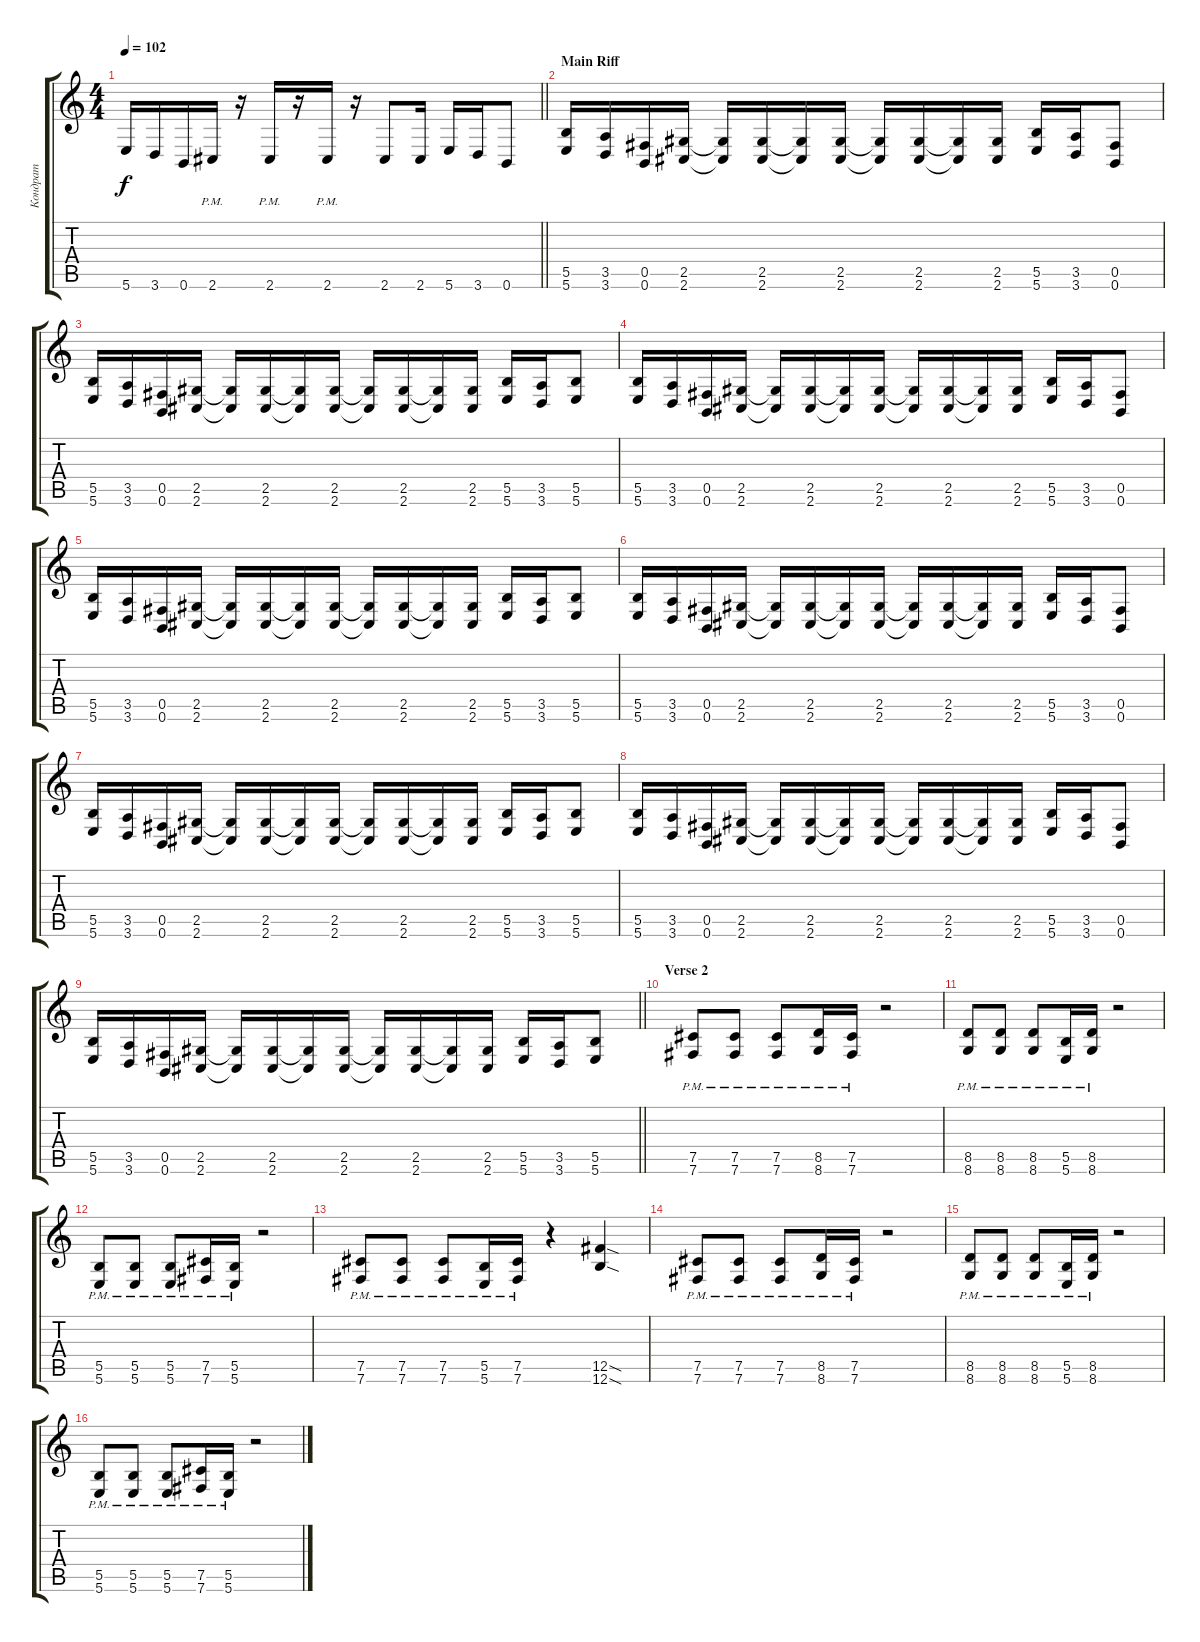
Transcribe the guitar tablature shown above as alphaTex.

\track ("Кондрат" "Кондрат") {instrument distortionguitar}
\staff {score tabs}
\tuning (Db4 Ab3 E3 B2 Gb2 B1) {hide}
\ts (4 4)
\section ("" "")
\tempo 102
\clef g2
\barLineRight lightlight
\ks c
5.6.16{dy f} 3.6.16 0.6.16 2.6{pm}.16 r.16 2.6{pm}.16 r.16 2.6{pm}.16 r.16 2.6.8 2.6.16 5.6.16 3.6.16 0.6.8 |
\section ("" "Main Riff")
(5.5 5.6).16 (3.5 3.6).16 (0.5 0.6).16 (2.5 2.6).16 (2.5{t} 2.6{t}).16 (2.5 2.6).16 (2.5{t} 2.6{t}).16 (2.5 2.6).16 (2.5{t} 2.6{t}).16 (2.5 2.6).16 (2.5{t} 2.6{t}).16 (2.5 2.6).16 (5.5 5.6).16 (3.5 3.6).16 (0.5 0.6).8 |
(5.5 5.6).16 (3.5 3.6).16 (0.5 0.6).16 (2.5 2.6).16 (2.5{t} 2.6{t}).16 (2.5 2.6).16 (2.5{t} 2.6{t}).16 (2.5 2.6).16 (2.5{t} 2.6{t}).16 (2.5 2.6).16 (2.5{t} 2.6{t}).16 (2.5 2.6).16 (5.5 5.6).16 (3.5 3.6).16 (5.5 5.6).8 |
(5.5 5.6).16 (3.5 3.6).16 (0.5 0.6).16 (2.5 2.6).16 (2.5{t} 2.6{t}).16 (2.5 2.6).16 (2.5{t} 2.6{t}).16 (2.5 2.6).16 (2.5{t} 2.6{t}).16 (2.5 2.6).16 (2.5{t} 2.6{t}).16 (2.5 2.6).16 (5.5 5.6).16 (3.5 3.6).16 (0.5 0.6).8 |
(5.5 5.6).16 (3.5 3.6).16 (0.5 0.6).16 (2.5 2.6).16 (2.5{t} 2.6{t}).16 (2.5 2.6).16 (2.5{t} 2.6{t}).16 (2.5 2.6).16 (2.5{t} 2.6{t}).16 (2.5 2.6).16 (2.5{t} 2.6{t}).16 (2.5 2.6).16 (5.5 5.6).16 (3.5 3.6).16 (5.5 5.6).8 |
(5.5 5.6).16 (3.5 3.6).16 (0.5 0.6).16 (2.5 2.6).16 (2.5{t} 2.6{t}).16 (2.5 2.6).16 (2.5{t} 2.6{t}).16 (2.5 2.6).16 (2.5{t} 2.6{t}).16 (2.5 2.6).16 (2.5{t} 2.6{t}).16 (2.5 2.6).16 (5.5 5.6).16 (3.5 3.6).16 (0.5 0.6).8 |
(5.5 5.6).16 (3.5 3.6).16 (0.5 0.6).16 (2.5 2.6).16 (2.5{t} 2.6{t}).16 (2.5 2.6).16 (2.5{t} 2.6{t}).16 (2.5 2.6).16 (2.5{t} 2.6{t}).16 (2.5 2.6).16 (2.5{t} 2.6{t}).16 (2.5 2.6).16 (5.5 5.6).16 (3.5 3.6).16 (5.5 5.6).8 |
(5.5 5.6).16 (3.5 3.6).16 (0.5 0.6).16 (2.5 2.6).16 (2.5{t} 2.6{t}).16 (2.5 2.6).16 (2.5{t} 2.6{t}).16 (2.5 2.6).16 (2.5{t} 2.6{t}).16 (2.5 2.6).16 (2.5{t} 2.6{t}).16 (2.5 2.6).16 (5.5 5.6).16 (3.5 3.6).16 (0.5 0.6).8 |
\barLineRight lightlight
(5.5 5.6).16 (3.5 3.6).16 (0.5 0.6).16 (2.5 2.6).16 (2.5{t} 2.6{t}).16 (2.5 2.6).16 (2.5{t} 2.6{t}).16 (2.5 2.6).16 (2.5{t} 2.6{t}).16 (2.5 2.6).16 (2.5{t} 2.6{t}).16 (2.5 2.6).16 (5.5 5.6).16 (3.5 3.6).16 (5.5 5.6).8 |
\section ("" "Verse 2")
(7.5{pm} 7.6{pm}).8 (7.5{pm} 7.6{pm}).8 (7.5{pm} 7.6{pm}).8 (8.5{pm} 8.6{pm}).16 (7.5{pm} 7.6{pm}).16 r.2 |
(8.5{pm} 8.6{pm}).8 (8.5{pm} 8.6{pm}).8 (8.5{pm} 8.6{pm}).8 (5.5{pm} 5.6{pm}).16 (8.5{pm} 8.6{pm}).16 r.2 |
(5.5{pm} 5.6{pm}).8 (5.5{pm} 5.6{pm}).8 (5.5{pm} 5.6{pm}).8 (7.5{pm} 7.6{pm}).16 (5.5{pm} 5.6{pm}).16 r.2 |
(7.5{pm} 7.6{pm}).8 (7.5{pm} 7.6{pm}).8 (7.5{pm} 7.6{pm}).8 (5.5{pm} 5.6{pm}).16 (7.5{pm} 7.6{pm}).16 r.4 (12.5{sod} 12.6{sod}).4 |
(7.5{pm} 7.6{pm}).8 (7.5{pm} 7.6{pm}).8 (7.5{pm} 7.6{pm}).8 (8.5{pm} 8.6{pm}).16 (7.5{pm} 7.6{pm}).16 r.2 |
(8.5{pm} 8.6{pm}).8 (8.5{pm} 8.6{pm}).8 (8.5{pm} 8.6{pm}).8 (5.5{pm} 5.6{pm}).16 (8.5{pm} 8.6{pm}).16 r.2 |
(5.5{pm} 5.6{pm}).8 (5.5{pm} 5.6{pm}).8 (5.5{pm} 5.6{pm}).8 (7.5{pm} 7.6{pm}).16 (5.5{pm} 5.6{pm}).16 r.2
